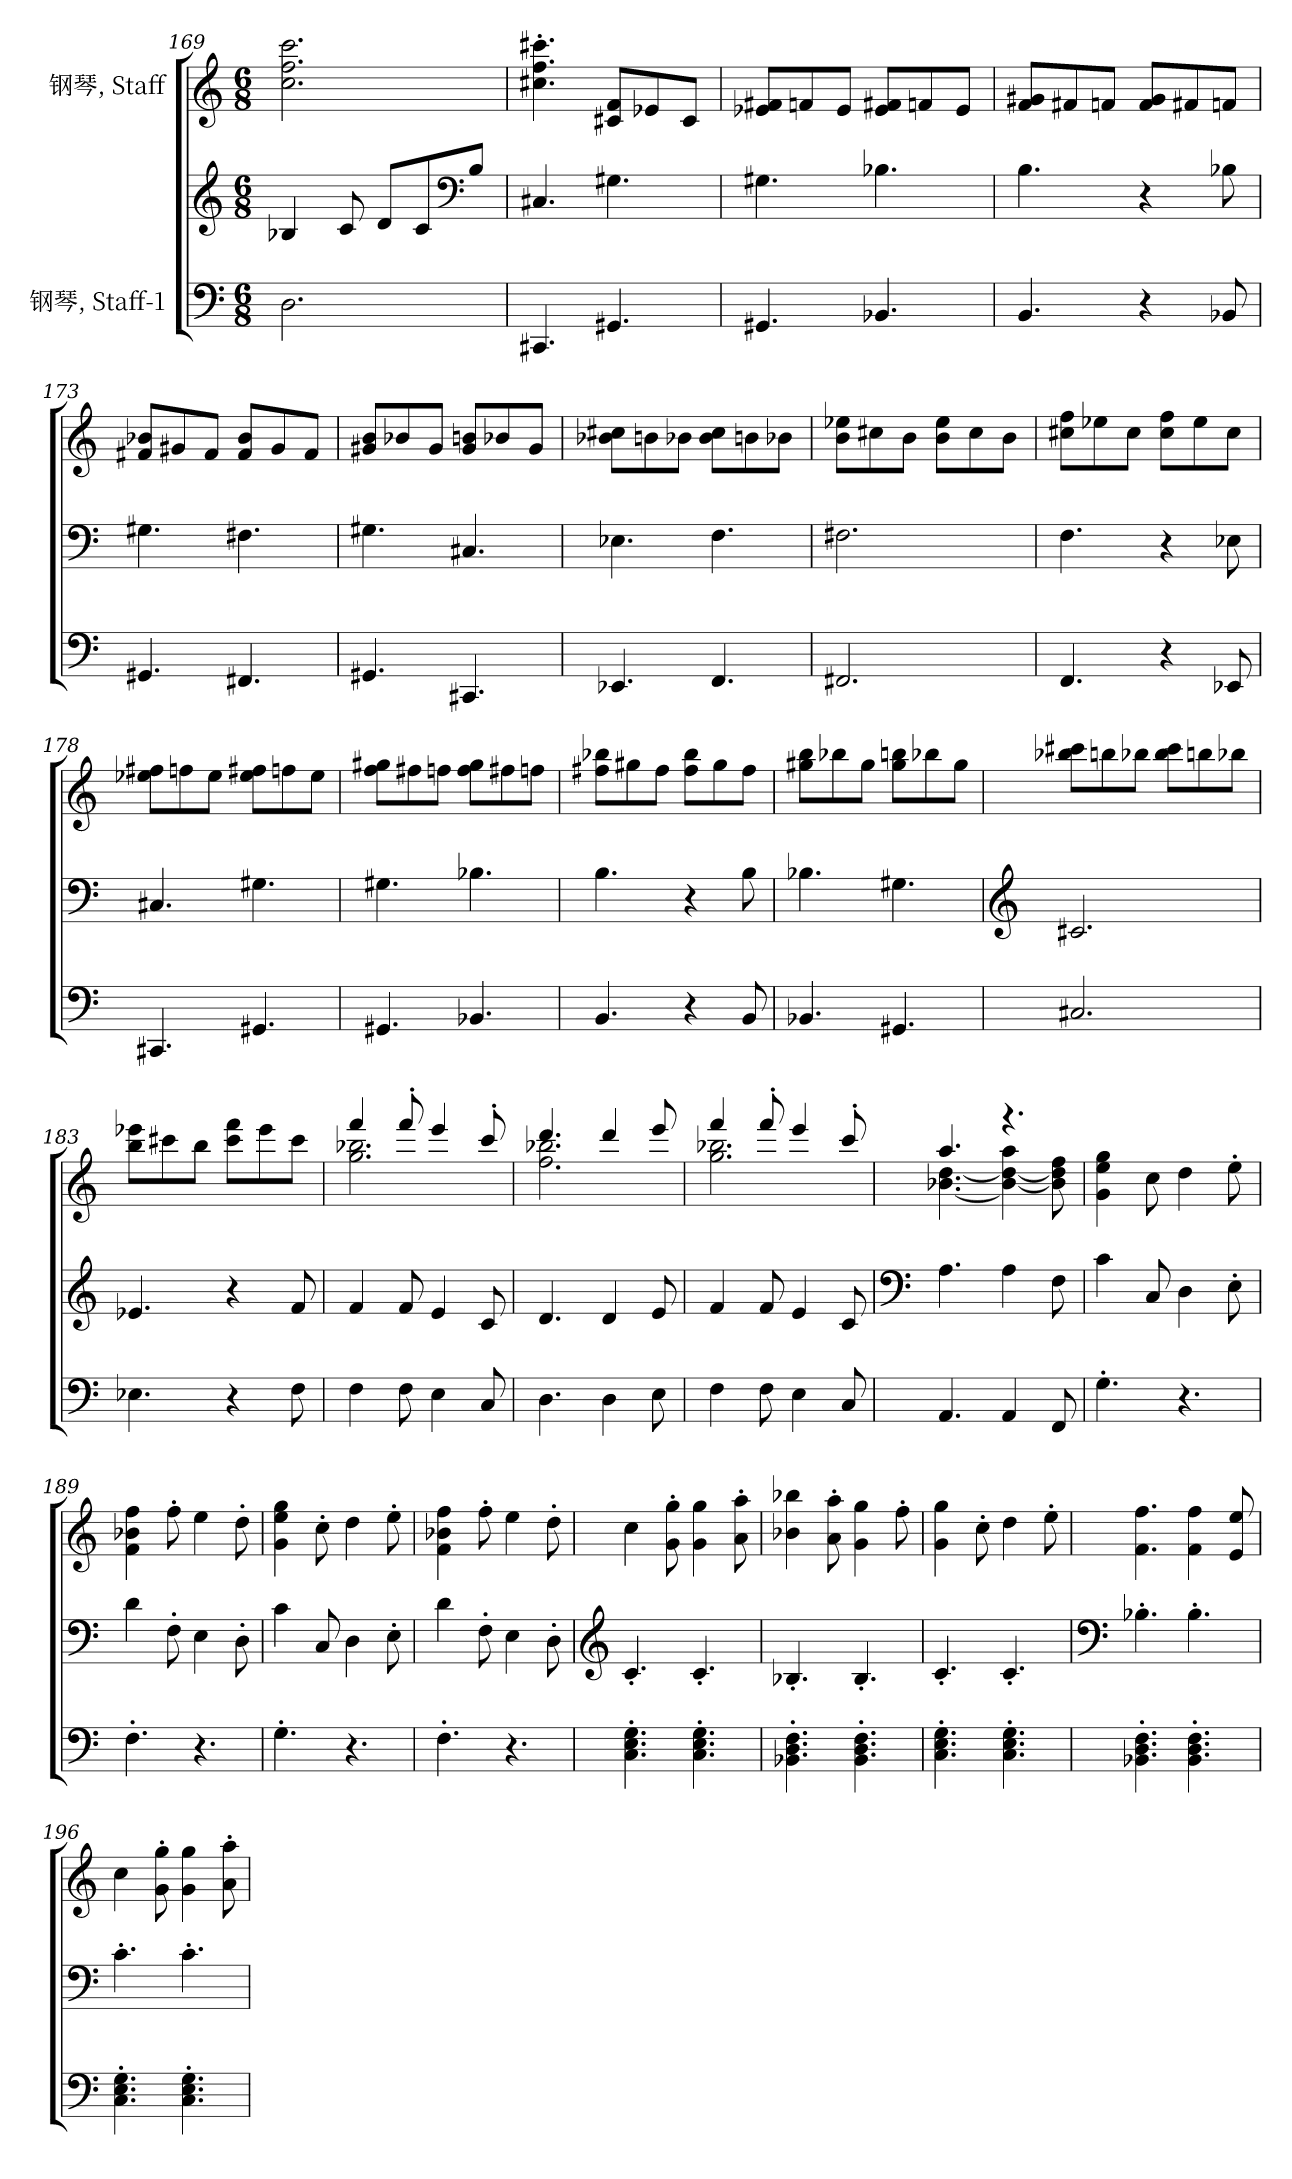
**kern	**kern	**kern
*part2	*part2	*part1
*staff3	*staff2	*staff1
*I"钢琴, Staff-1	*	*I"钢琴, Staff
*clefF4	*clefG2	*clefG2
*k[]	*k[]	*k[]
*M6/8	*M6/8	*M6/8
=169	=169	=169
2.D\	4B-X/	2.cc\ 2.ff\ 2.ccc\
.	8c/	.
.	8d/L	.
.	8c/	.
*	*clefF4	*
.	8B-/J	.
=170	=170	=170
4.CC#X/	4.C#X/	4.cc#X\' 4.ff\' 4.ccc#X\'
4.GG#X/	4.G#X\	8c#X/ 8f/L
.	.	8e-X/
.	.	8c#/J
!!LO:PB:g=z
=171	=171	=171
4.GG#X/	4.G#X\	8e-X/ 8f#X/L
.	.	8fn/
.	.	8e-/J
4.BB-X/	4.B-X\	8e-/ 8f#X/L
.	.	8fn/
.	.	8e-/J
=172	=172	=172
4.BB/	4.B\	8f/ 8g#X/L
.	.	8f#X/
.	.	8fn/J
4r	4r	8f/ 8g#/L
.	.	8f#X/
8BB-X/	8B-X\	8fn/J
=173	=173	=173
4.GG#X/	4.G#X\	8f#X/ 8b-X/L
.	.	8g#X/
.	.	8f#/J
4.FF#X/	4.F#X\	8f#/ 8b-/L
.	.	8g#/
.	.	8f#/J
=174	=174	=174
4.GG#X/	4.G#X\	8g#X/ 8b/L
.	.	8b-X/
.	.	8g#/J
4.CC#X/	4.C#X/	8g#/ 8bn/L
.	.	8b-X/
.	.	8g#/J
!!LO:LB:g=z
=175	=175	=175
4.EE-X/	4.E-X\	8b-X\ 8cc#X\L
.	.	8bn\
.	.	8b-X\J
4.FF/	4.F\	8b-\ 8cc#\L
.	.	8bn\
.	.	8b-X\J
=176	=176	=176
2.FF#X/	2.F#X\	8b\ 8ee-X\L
.	.	8cc#X\
.	.	8b\J
.	.	8b\ 8ee-\L
.	.	8cc#\
.	.	8b\J
=177	=177	=177
4.FF/	4.F\	8cc#X\ 8ff\L
.	.	8ee-X\
.	.	8cc#\J
4r	4r	8cc#\ 8ff\L
.	.	8ee-\
8EE-X/	8E-X\	8cc#\J
=178	=178	=178
4.CC#X/	4.C#X/	8ee-X\ 8ff#X\L
.	.	8ffn\
.	.	8ee-\J
4.GG#X/	4.G#X\	8ee-\ 8ff#X\L
.	.	8ffn\
.	.	8ee-\J
!!LO:LB:g=z
=179	=179	=179
4.GG#X/	4.G#X\	8ff\ 8gg#X\L
.	.	8ff#X\
.	.	8ffn\J
4.BB-X/	4.B-X\	8ff\ 8gg#\L
.	.	8ff#X\
.	.	8ffn\J
=180	=180	=180
4.BB/	4.B\	8ff#X\ 8bb-X\L
.	.	8gg#X\
.	.	8ff#\J
4r	4r	8ff#\ 8bb-\L
.	.	8gg#\
8BB/	8B\	8ff#\J
=181	=181	=181
4.BB-X/	4.B-X\	8gg#X\ 8bb\L
.	.	8bb-X\
.	.	8gg#\J
4.GG#X/	4.G#X\	8gg#\ 8bbn\L
.	.	8bb-X\
.	.	8gg#\J
=182	=182	=182
*	*clefG2	*
2.C#X/	2.c#X/	8bb-X\ 8ccc#X\L
.	.	8bbn\
.	.	8bb-X\J
.	.	8bb-\ 8ccc#\L
.	.	8bbn\
.	.	8bb-X\J
!!LO:LB:g=z
=183	=183	=183
4.E-X\	4.e-X/	8bb\ 8eee-X\L
.	.	8ccc#X\
.	.	8bb\J
4r	4r	8ccc#\ 8fff\L
.	.	8eee-\
8F\	8f/	8ccc#\J
=184	=184	=184
*	*	*^
4F\	4f/	4fff/	2.gg\ 2.bb-X\
8F\	8f/	8fff'/	.
4E\	4e/	4eee/	.
8C/	8c/	8ccc'/	.
=185	=185	=185	=185
4.D\	4.d/	4.ddd/	2.ff\ 2.bb-X\
4D\	4d/	4ddd/	.
8E\	8e/	8eee/	.
=186	=186	=186	=186
4F\	4f/	4fff/	2.gg\ 2.bb-X\
8F\	8f/	8fff'/	.
4E\	4e/	4eee/	.
8C/	8c/	8ccc'/	.
=187	=187	=187	=187
*	*clefF4	*	*
4.AA/	4.A\	4.aa/	[4.b-X\ [4.dd\
4AA/	4A\	4.r	4b-\_ 4dd\_ 4aa\
8FF/	8F\	.	8b-\] 8dd\] 8ff\
*	*	*v	*v
!!LO:PB:g=z
=188	=188	=188
4.G'\	4c\	4g\ 4ee\ 4gg\
.	8C/	8cc\
4.r	4D\	4dd\
.	8E'\	8ee'\
=189	=189	=189
4.F'\	4d\	4f\ 4b-X\ 4ff\
.	8F'\	8ff'\
4.r	4E\	4ee\
.	8D'\	8dd'\
=190	=190	=190
4.G'\	4c\	4g\ 4ee\ 4gg\
.	8C/	8cc'\
4.r	4D\	4dd\
.	8E'\	8ee'\
=191	=191	=191
4.F'\	4d\	4f\ 4b-X\ 4ff\
.	8F'\	8ff'\
4.r	4E\	4ee\
.	8D'\	8dd'\
=192	=192	=192
*	*clefG2	*
4.C\' 4.E\' 4.G\'	4.c'/	4cc\
.	.	8g\' 8gg\'
4.C\' 4.E\' 4.G\'	4.c'/	4g\ 4gg\
.	.	8a\' 8aa\'
=193	=193	=193
4.BB-X\' 4.D\' 4.F\'	4.B-X'/	4b-X\ 4bb-X\
.	.	8a\' 8aa\'
4.BB-\' 4.D\' 4.F\'	4.B-'/	4g\ 4gg\
.	.	8ff'\
=194	=194	=194
4.C\' 4.E\' 4.G\'	4.c'/	4g\ 4gg\
.	.	8cc'\
4.C\' 4.E\' 4.G\'	4.c'/	4dd\
.	.	8ee'\
!!LO:LB:g=z
=195	=195	=195
*	*clefF4	*
4.BB-X\' 4.D\' 4.F\'	4.B-X'\	4.f\ 4.ff\
4.BB-\' 4.D\' 4.F\'	4.B-'\	4f\ 4ff\
.	.	8e/ 8ee/
=196	=196	=196
4.C\' 4.E\' 4.G\'	4.c'\	4cc\
.	.	8g\' 8gg\'
4.C\' 4.E\' 4.G\'	4.c'\	4g\ 4gg\
.	.	8a\' 8aa\'
=	=	=
*-	*-	*-
